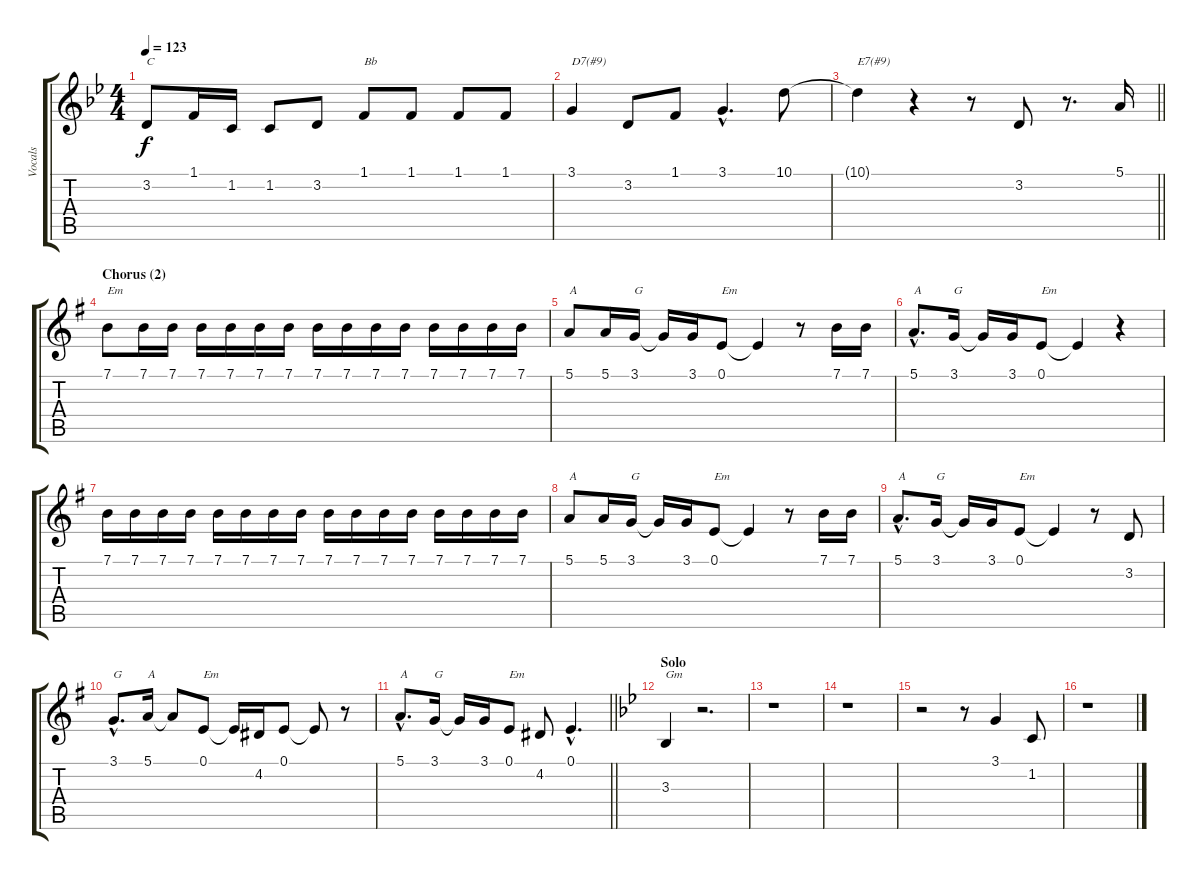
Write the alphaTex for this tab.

\track ("Vocals" "Vocals") {instrument sopranosax}
\staff {score tabs}
\tuning (E4 B3 G3 D3 A2 E2) {hide}
\ts (4 4)
\tempo 123
\clef g2
\ks gminor
3.2.8{txt "C" dy f} 1.1.16 1.2.16 1.2.8 3.2.8 1.1.8{txt "Bb"} 1.1.8 1.1.8 1.1.8 |
3.1.4{txt "D7(#9)"} 3.2.8 1.1.8 3.1{hac}.4{d} 10.1.8 |
\barLineRight lightlight
10.1{t}.4{txt "E7(#9)"} r.4 r.8 3.2.8 r.8{d} 5.1.16 |
\section ("" "Chorus (2)")
\ks eminor
7.1.8{txt "Em"} 7.1.16 7.1.16 7.1.16 7.1.16 7.1.16 7.1.16 7.1.16 7.1.16 7.1.16 7.1.16 7.1.16 7.1.16 7.1.16 7.1.16 |
5.1.8{txt "A"} 5.1.16 3.1.16{txt "G"} 3.1{t}.16 3.1.16 0.1.8{txt "Em"} 0.1{t}.4 r.8 7.1.16 7.1.16 |
5.1{hac}.8{d txt "A"} 3.1.16{txt "G"} 3.1{t}.16 3.1.16 0.1.8{txt "Em"} 0.1{t}.4 r.4 |
7.1.16 7.1.16 7.1.16 7.1.16 7.1.16 7.1.16 7.1.16 7.1.16 7.1.16 7.1.16 7.1.16 7.1.16 7.1.16 7.1.16 7.1.16 7.1.16 |
5.1.8{txt "A"} 5.1.16 3.1.16{txt "G"} 3.1{t}.16 3.1.16 0.1.8{txt "Em"} 0.1{t}.4 r.8 7.1.16 7.1.16 |
5.1{hac}.8{d txt "A"} 3.1.16{txt "G"} 3.1{t}.16 3.1.16 0.1.8{txt "Em"} 0.1{t}.4 r.8 3.2.8 |
3.1{hac}.8{d txt "G"} 5.1.16{txt "A"} 5.1{t}.8 0.1.8{txt "Em"} 0.1{t}.16 4.2.16 0.1.8 0.1{t}.8 r.8 |
\barLineRight lightlight
5.1{hac}.8{d txt "A"} 3.1.16{txt "G"} 3.1{t}.16 3.1.16 0.1.8{txt "Em"} 4.2.8 0.1{hac}.4{d} |
\section ("" "Solo")
\ks gminor
3.3.4{txt "Gm"} r.2{d} |
r.1 |
r.1 |
r.2 r.8 3.1.4 1.2.8 |
r.1
